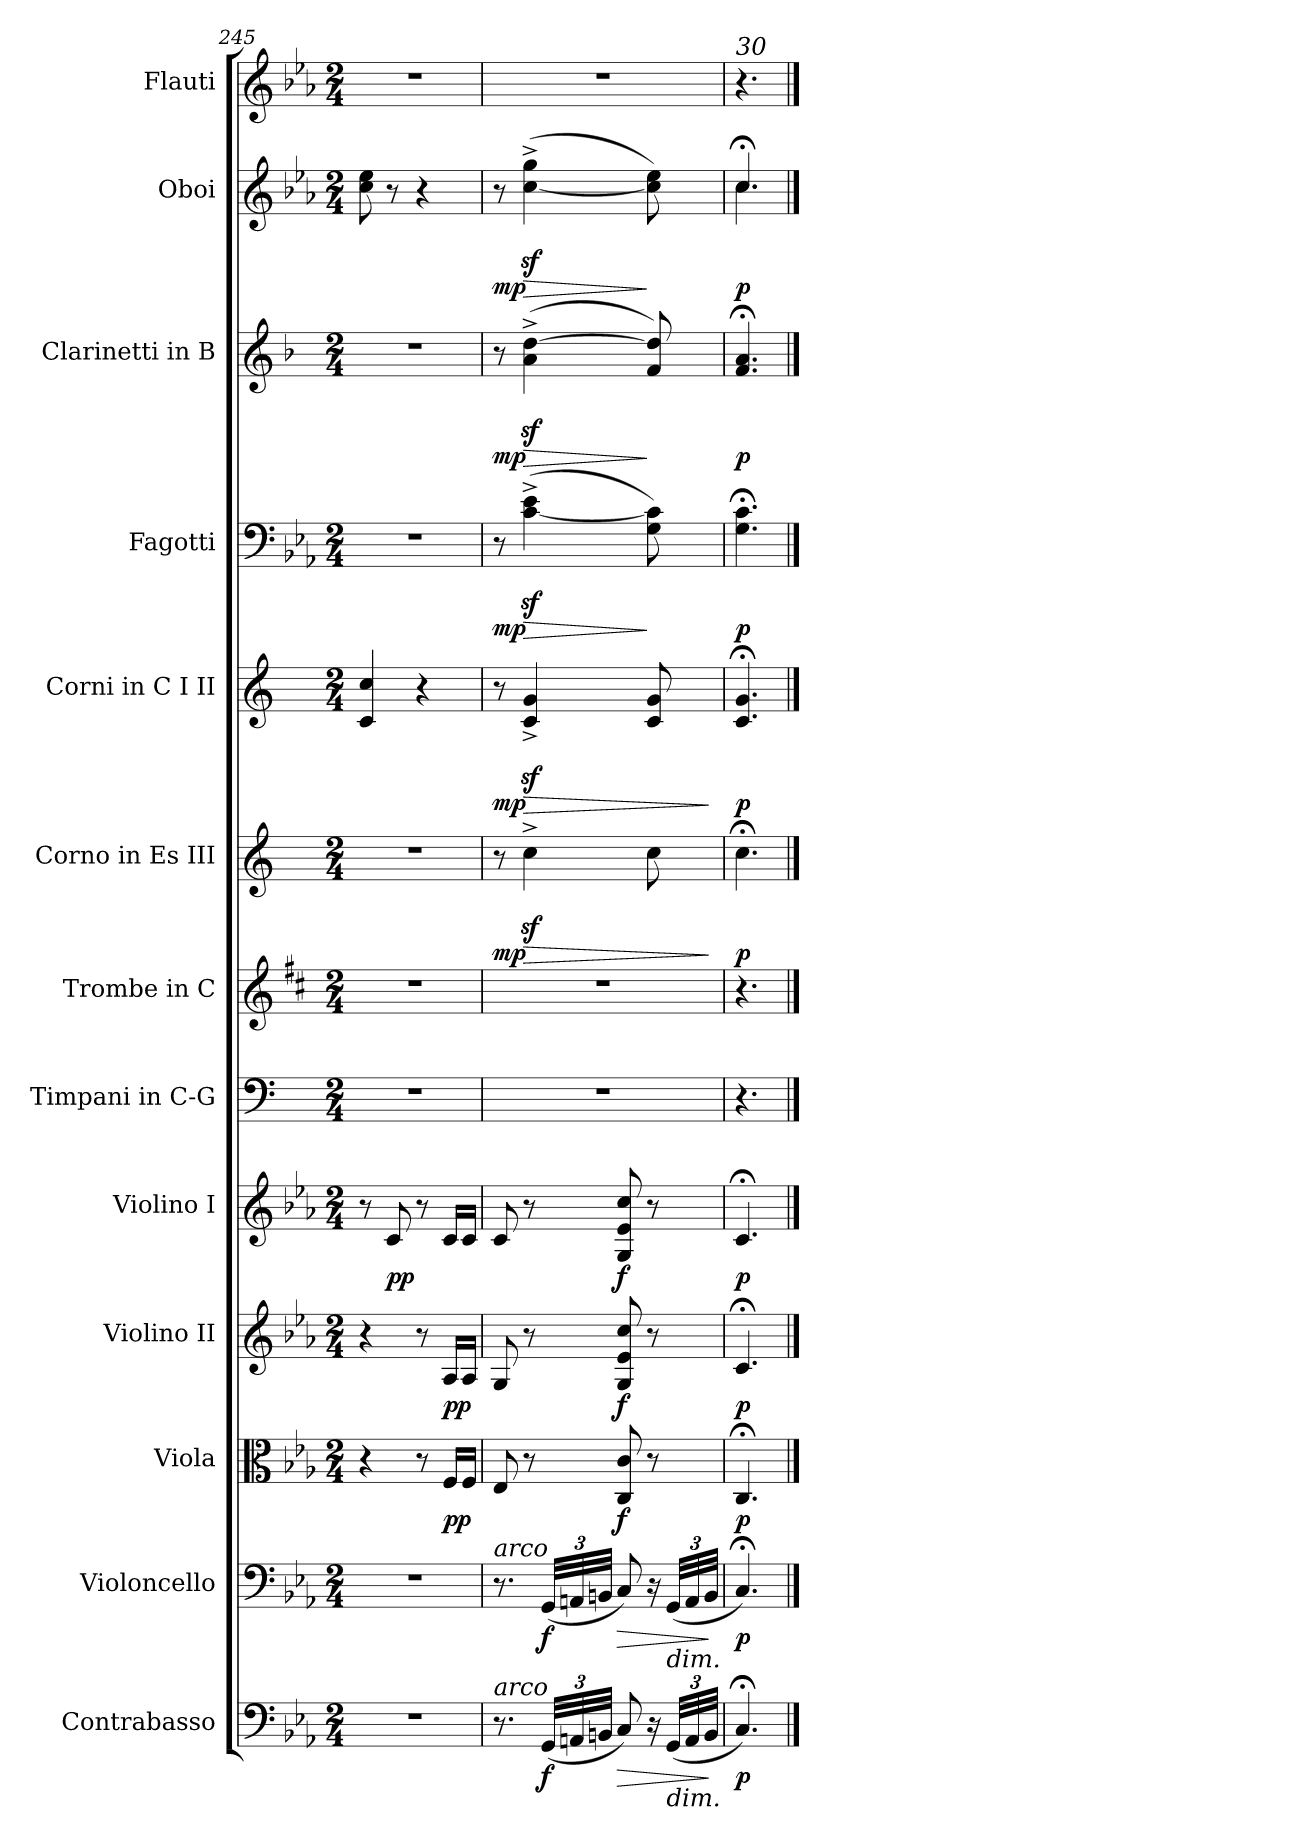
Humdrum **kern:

**kern	**dynam	**kern	**dynam	**kern	**dynam	**kern	**dynam	**kern	**dynam	**kern	**kern	**kern	**dynam	**kern	**dynam	**kern	**dynam	**kern	**dynam	**kern	**dynam	**kern
*part13	*part13	*part12	*part12	*part11	*part11	*part10	*part10	*part9	*part9	*part8	*part7	*part6	*part6	*part5	*part5	*part4	*part4	*part3	*part3	*part2	*part2	*part1
*staff13	*staff13	*staff12	*staff12	*staff11	*staff11	*staff10	*staff10	*staff9	*staff9	*staff8	*staff7	*staff6	*staff6	*staff5	*staff5	*staff4	*staff4	*staff3	*staff3	*staff2	*staff2	*staff1
*I"Contrabasso	*	*I"Violoncello	*	*I"Viola	*	*I"Violino II	*	*I"Violino I	*	*I"Timpani in C-G	*I"Trombe in C	*I"Corno in Es III	*	*I"Corni in C I II	*	*I"Fagotti	*	*I"Clarinetti in B	*	*I"Oboi	*	*I"Flauti
*	*	*	*	*	*	*	*	*	*	*I'Timp.	*I'Tr.	*I'Cor. III	*	*I'Cor. I II	*	*I'Fag.	*	*I'Cl.	*	*I'Ob.	*	*I'Fl.
*clefF4	*	*clefF4	*	*clefC3	*	*clefG2	*	*clefG2	*	*clefF4	*clefG2	*clefG2	*	*clefG2	*	*clefF4	*	*clefG2	*	*clefG2	*	*clefG2
*ITrd7c12	*	*	*	*	*	*	*	*	*	*	*ITrd1c2	*ITrd5c9	*	*ITrd7c12	*	*	*	*ITrd1c2	*	*	*	*
*k[b-e-a-]	*	*k[b-e-a-]	*	*k[b-e-a-]	*	*k[b-e-a-]	*	*k[b-e-a-]	*	*k[]	*k[]	*k[b-e-a-]	*	*k[]	*	*k[b-e-a-]	*	*k[b-e-a-]	*	*k[b-e-a-]	*	*k[b-e-a-]
*M2/4	*	*M2/4	*	*M2/4	*	*M2/4	*	*M2/4	*	*M2/4	*M2/4	*M2/4	*	*M2/4	*	*M2/4	*	*M2/4	*	*M2/4	*	*M2/4
=245	=245	=245	=245	=245	=245	=245	=245	=245	=245	=245	=245	=245	=245	=245	=245	=245	=245	=245	=245	=245	=245	=245
2r	.	2r	.	4r	.	4r	.	8r	.	2r	2r	2r	.	4C/ 4c/	.	2r	.	2r	.	8cc\ 8ee-\	.	2r
!	!	!	!	!	!	!	!	!	!LO:DY:b	!	!	!	!	!	!	!	!	!	!	!	!	!
.	.	.	.	.	.	.	.	8c/	pp	.	.	.	.	.	.	.	.	.	.	8r	.	.
.	.	.	.	8r	.	8r	.	8r	.	.	.	.	.	4r	.	.	.	.	.	4r	.	.
!	!	!	!	!	!LO:DY:b	!	!LO:DY:b	!	!	!	!	!	!	!	!	!	!	!	!	!	!	!
.	.	.	.	16F/LL	pp	16A-/LL	pp	16c/LL	.	.	.	.	.	.	.	.	.	.	.	.	.	.
.	.	.	.	16F/JJ	.	16A-/JJ	.	16c/JJ	.	.	.	.	.	.	.	.	.	.	.	.	.	.
=246	=246	=246	=246	=246	=246	=246	=246	=246	=246	=246	=246	=246	=246	=246	=246	=246	=246	=246	=246	=246	=246	=246
!	!	!LO:TX:a:i:t=arco	!	!	!	!	!	!	!	!	!	!	!	!	!	!	!	!	!	!	!	!
!LO:TX:a:i:t=arco	!	!	!	!	!	!	!	!	!	!	!	!	!	!	!	!	!	!	!	!	!	!
!	!	!	!	!	!	!	!	!	!	!	!	!	!LO:DY:b	!	!LO:DY:b	!	!LO:DY:b	!	!LO:DY:b	!	!LO:DY:b	!
8.r	.	8.r	.	8E-/	.	8G/	.	8c/	.	2r	2r	8r	mp	8r	mp	8r	mp	8r	mp	8r	mp	2r
!	!	!	!	!	!	!	!	!	!	!	!	!	!LO:HP:b	!	!LO:HP:b	!	!LO:HP:b	!	!LO:HP:b	!	!LO:HP:b	!
.	.	.	.	8r	.	8r	.	8r	.	.	.	4e-z<^\	>	4C/z<^ 4G/z<^	>	([4c\z<^ 4e-\z<^	>	(4g\z<^ [4cc\z<^	>	(>[4cc\z<^ 4gg\z<^	>	.
*Xbrackettup	*	*Xbrackettup	*	*	*	*	*	*	*	*	*	*	*	*	*	*	*	*	*	*	*	*
!	!LO:DY:b	!	!LO:DY:b	!	!	!	!	!	!	!	!	!	!	!	!	!	!	!	!	!	!	!
(48GGG/LLL	f	(48GG/LLL	f	.	.	.	.	.	.	.	.	.	.	.	.	.	.	.	.	.	.	.
48AAAn/	.	48AAn/	.	.	.	.	.	.	.	.	.	.	.	.	.	.	.	.	.	.	.	.
48BBBn/JJJ	.	48BBn/JJJ	.	.	.	.	.	.	.	.	.	.	.	.	.	.	.	.	.	.	.	.
!	!LO:HP:b	!	!LO:HP:b	!	!LO:DY:b	!	!LO:DY:b	!	!LO:DY:b	!	!	!	!	!	!	!	!	!	!	!	!	!
8CC/)	>	8C/)	>	8C/ 8c/	f	8G/ 8e-/ 8cc/	f	8G/ 8e-/ 8cc/	f	.	.	.	.	.	.	.	.	.	.	.	.	.
16r	.	16r	.	8r	.	8r	.	8r	.	.	.	8e-\	.	8C/ 8G/	.	8G\ 8c\])	]	8e-/ 8cc/])	]	8cc\] 8ee-\)	]	.
!	!	!LO:TX:b:i:t=dim.	!	!	!	!	!	!	!	!	!	!	!	!	!	!	!	!	!	!	!	!
!LO:TX:b:i:t=dim.	!	!	!	!	!	!	!	!	!	!	!	!	!	!	!	!	!	!	!	!	!	!
(48GGG/LLL	.	(48GG/LLL	.	.	.	.	.	.	.	.	.	.	.	.	.	.	.	.	.	.	.	.
48AAA/	.	48AA/	.	.	.	.	.	.	.	.	.	.	.	.	.	.	.	.	.	.	.	.
48BBB/JJJ	.	48BB/JJJ	.	.	.	.	.	.	.	.	.	.	.	.	.	.	.	.	.	.	.	.
.	]	.	]	.	.	.	.	.	.	.	.	.	]	.	]	.	.	.	.	.	.	.
=247	=247	=247	=247	=247	=247	=247	=247	=247	=247	=247	=247	=247	=247	=247	=247	=247	=247	=247	=247	=247	=247	=247
*	*	*	*	*	*	*	*	*	*	*	*	*	*	*	*	*	*	*	*	*^	*	*
!	!	!	!	!	!	!	!	!	!	!	!	!	!	!	!	!	!	!	!	!	!	!	!LO:TX:a:i:t=30
!	!LO:DY:b	!	!LO:DY:b	!	!LO:DY:b	!	!LO:DY:b	!	!LO:DY:b	!	!	!	!LO:DY:b	!	!LO:DY:b	!	!LO:DY:b	!	!LO:DY:b	!	!	!LO:DY:b	!
4.CC;</)	p	4.C;</)	p	4.C;</	p	4.c;</	p	4.c;</	p	4.r	4.r	4.e-;<\	p	4.C/;< 4.G/;<	p	4.G\;< 4.c\;<	p	4.e-/;< 4.g/;<	p	4.cc;</	4.cc\	p	4.r
*	*	*	*	*	*	*	*	*	*	*	*	*	*	*	*	*	*	*	*	*v	*v	*	*
==	==	==	==	==	==	==	==	==	==	==	==	==	==	==	==	==	==	==	==	==	==	==
*-	*-	*-	*-	*-	*-	*-	*-	*-	*-	*-	*-	*-	*-	*-	*-	*-	*-	*-	*-	*-	*-	*-
